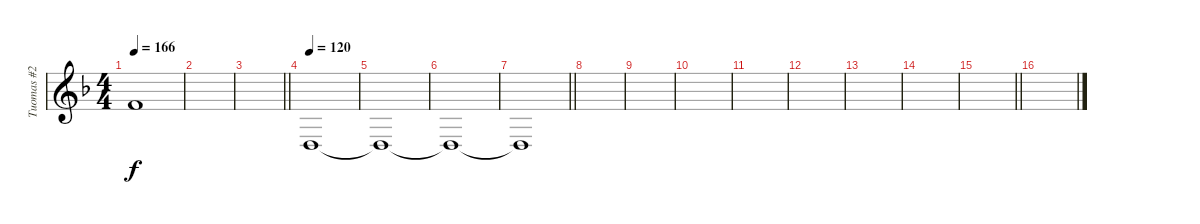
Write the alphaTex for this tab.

\track ("Tuomas #2" "Tuomas #2") {instrument tremolostrings}
\staff {score}
\tuning (E4 B3 G3 D3 A2 E2 B1) {hide}
\ts (4 4)
\tempo 166
\clef g2
\ks f
15.4{t}.1{dy f} |
|
\barLineRight lightlight
|
\section ("" "")
\tempo 120
0.4.1{instrument tremolostrings} |
0.4{t}.1{volume 0} |
0.4{t}.1 |
\barLineRight lightlight
0.4{t}.1 |
\section ("" "")
|
|
|
|
|
|
|
\barLineRight lightlight
|
\section ("" "")
